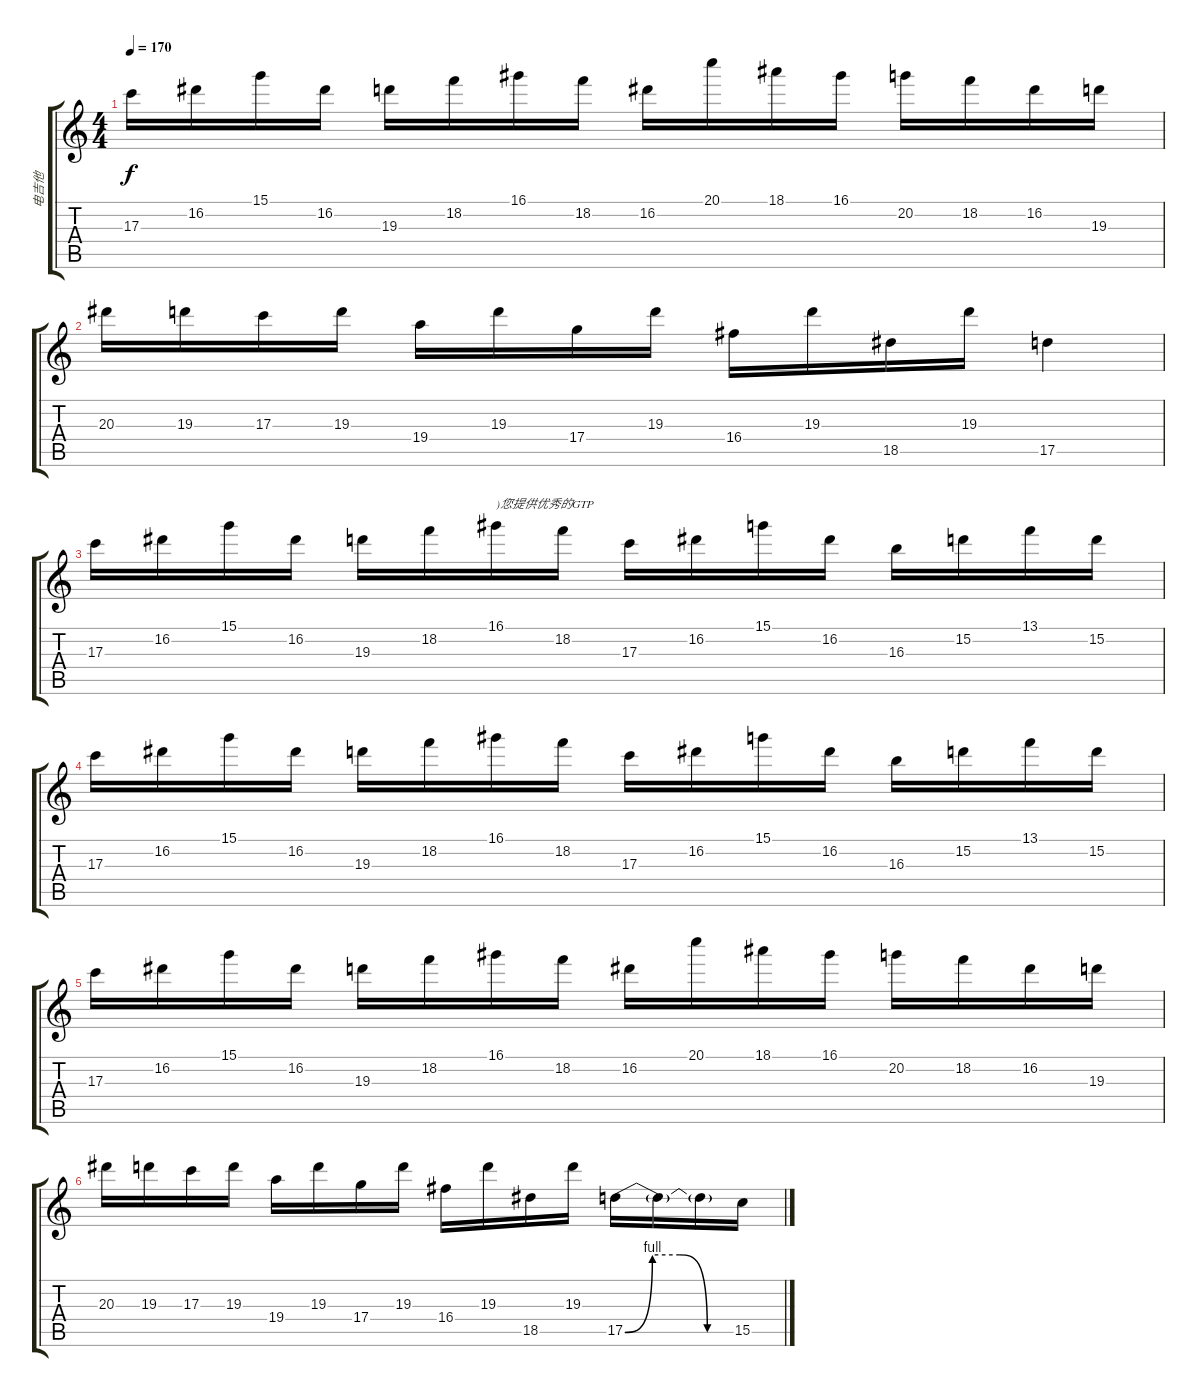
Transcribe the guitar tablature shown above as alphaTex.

\track ("电吉他" "电吉他") {instrument overdrivenguitar}
\staff {score tabs}
\tuning (E4 B3 G3 D3 A2 E2) {hide}
\ts (4 4)
\tempo 170
\clef g2
\ks c
17.3.16{dy f} 16.2.16 15.1.16 16.2.16 19.3.16 18.2.16 16.1.16 18.2.16 16.2.16 20.1.16 18.1.16 16.1.16 20.2.16 18.2.16 16.2.16 19.3.16 |
20.3.16 19.3.16 17.3.16 19.3.16 19.4.16 19.3.16 17.4.16 19.3.16 16.4.16 19.3.16 18.5.16 19.3.16 17.5.4 |
17.3.16 16.2.16 15.1.16 16.2.16 19.3.16 18.2.16 16.1.16{txt ")您提供优秀的GTP"} 18.2.16 17.3.16 16.2.16 15.1.16 16.2.16 16.3.16 15.2.16 13.1.16 15.2.16 |
17.3.16 16.2.16 15.1.16 16.2.16 19.3.16 18.2.16 16.1.16 18.2.16 17.3.16 16.2.16 15.1.16 16.2.16 16.3.16 15.2.16 13.1.16 15.2.16 |
17.3.16 16.2.16 15.1.16 16.2.16 19.3.16 18.2.16 16.1.16 18.2.16 16.2.16 20.1.16 18.1.16 16.1.16 20.2.16 18.2.16 16.2.16 19.3.16 |
20.3.16 19.3.16 17.3.16 19.3.16 19.4.16 19.3.16 17.4.16 19.3.16 16.4.16 19.3.16 18.5.16 19.3.16 17.5{be (custom 0 0 15 4 30 4 45 0 60 0)}.16 17.5{t}.16 17.5{t}.16 15.5.16
